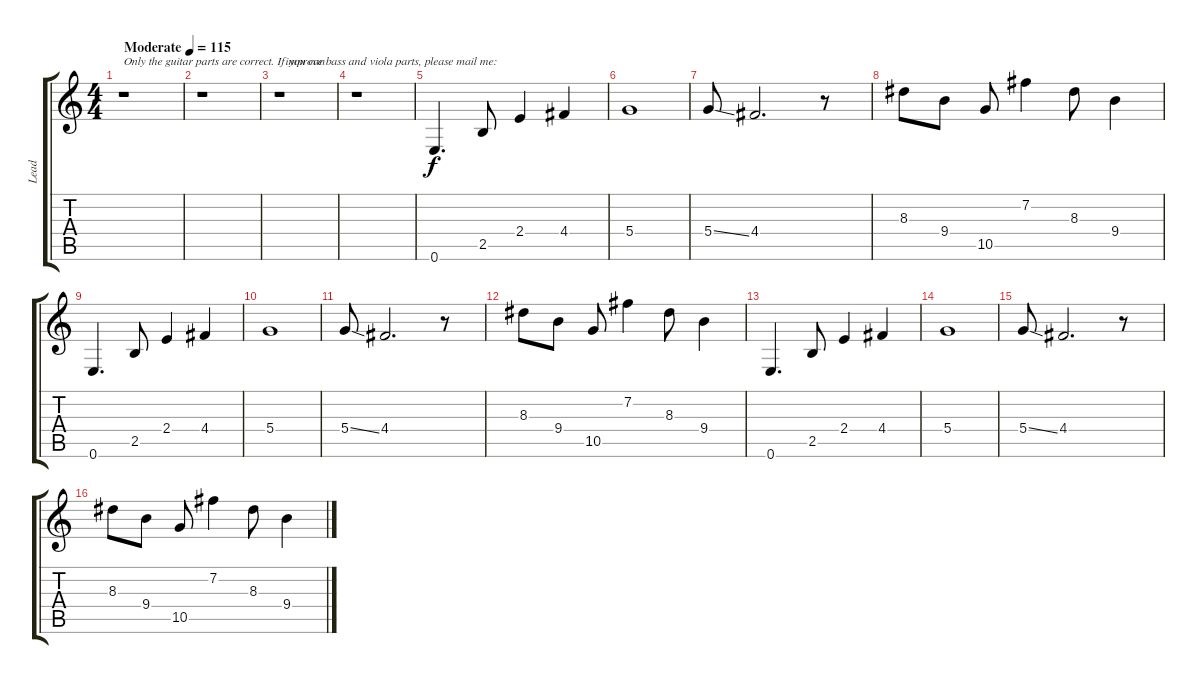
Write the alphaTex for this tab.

\track ("Lead" "Lead") {instrument acousticguitarsteel}
\staff {score tabs}
\tuning (E4 B3 G3 D3 A2 E2) {hide}
\ts (4 4)
\tempo (115 "Moderate")
\clef g2
\ks c
r.1{txt "Only the guitar parts are correct. If you can " dy f instrument acousticguitarsteel} |
r.1 |
r.1{txt "  improve bass and viola parts, please mail me: "} |
r.1 |
0.6.4{d txt ""} 2.5.8 2.4.4 4.4.4 |
5.4.1 |
5.4{ss}.8 4.4.2{d} r.8 |
8.3.8 9.4.8 10.5.8 7.2.4 8.3.8 9.4.4 |
0.6.4{d} 2.5.8 2.4.4 4.4.4 |
5.4.1 |
5.4{ss}.8 4.4.2{d} r.8 |
8.3.8 9.4.8 10.5.8 7.2.4 8.3.8 9.4.4 |
0.6.4{d} 2.5.8 2.4.4 4.4.4 |
5.4.1 |
5.4{ss}.8 4.4.2{d} r.8 |
8.3.8 9.4.8 10.5.8 7.2.4 8.3.8 9.4.4
